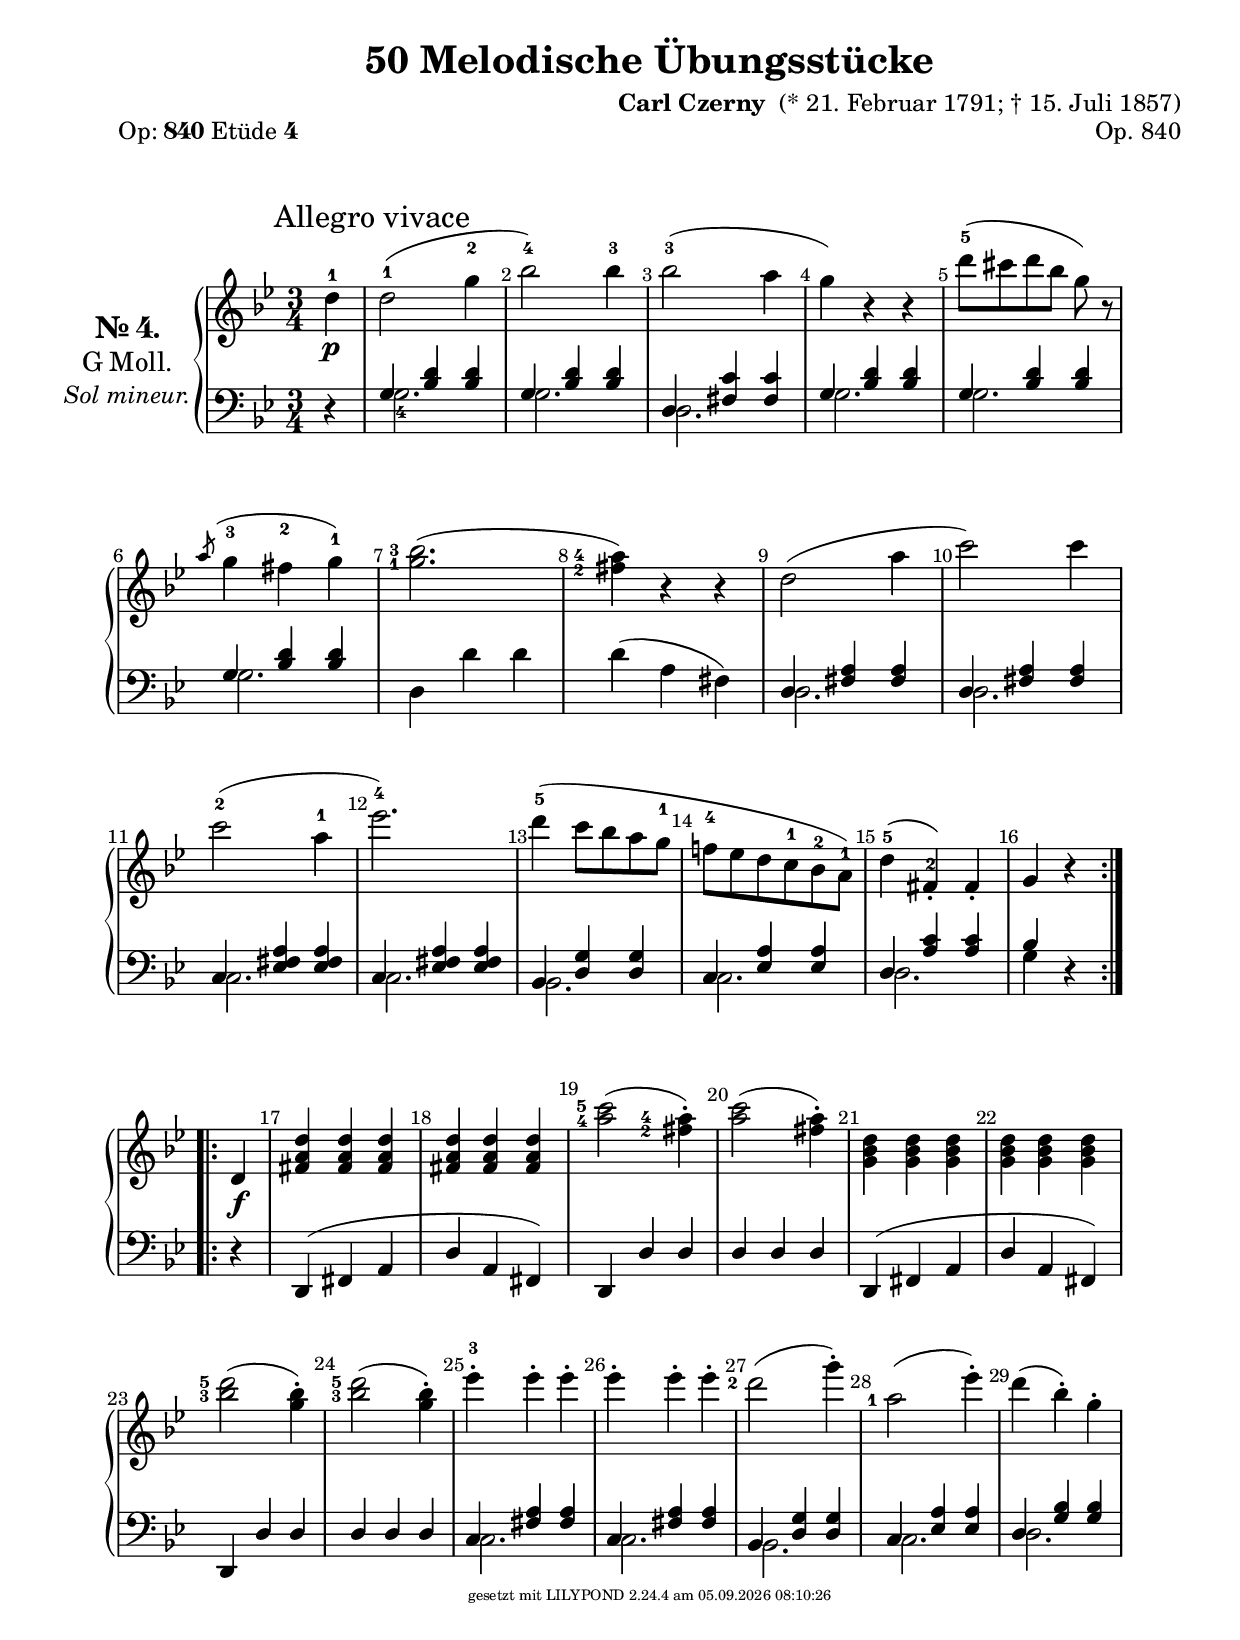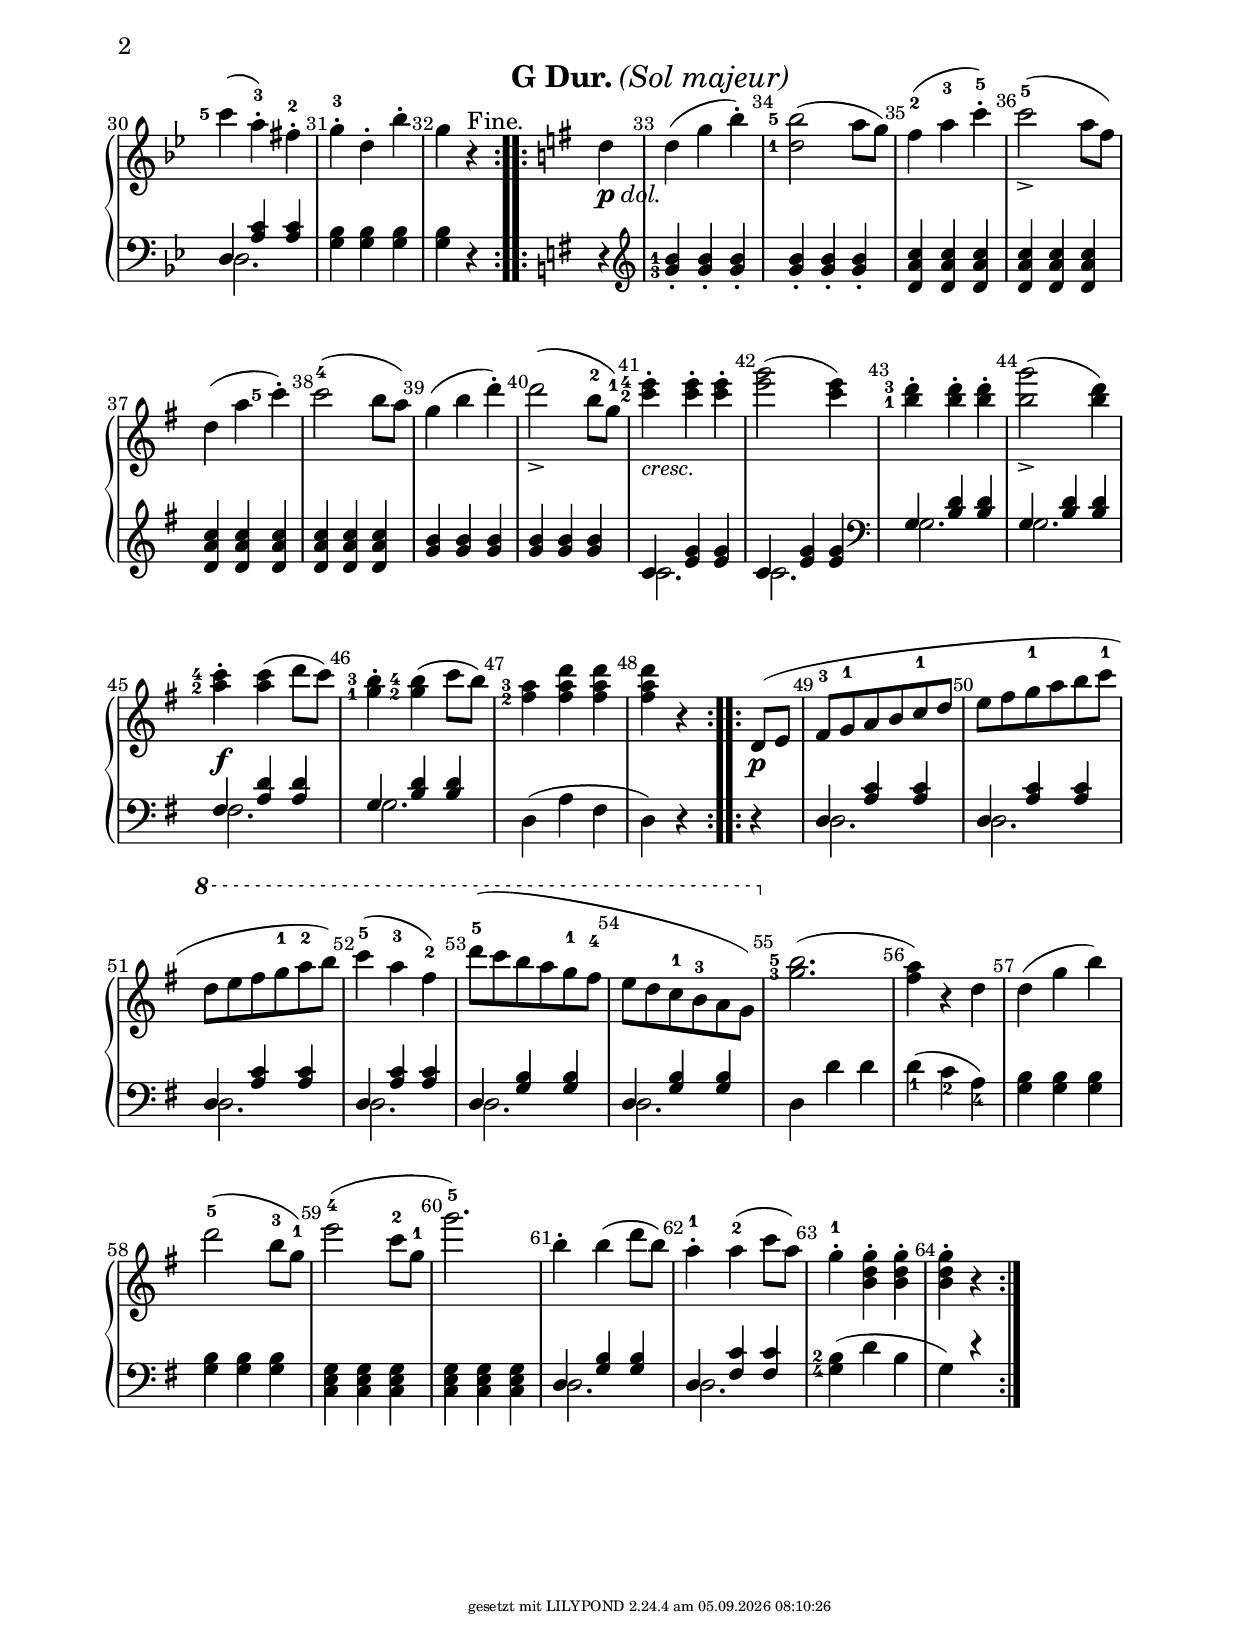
\version "2.19.37"

\language "deutsch"
%% Noten fertig, es fehlt Dynamic!

\include "Papier+Layout.ly"
%\include "letter.ly"
#(set-global-staff-size 21)
\header {
  composer            =       \markup { \bold "Carl Czerny" " (* 21. Februar 1791; † 15. Juli 1857)" }
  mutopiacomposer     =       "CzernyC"

  title               =       "50 Melodische Übungsstücke" %"50 Melodische Übungsstücke"
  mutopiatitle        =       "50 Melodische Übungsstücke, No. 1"

  opus                =       "Op. 840"
  piece               =       \markup { "Op:" \number \tiny 840 "Etüde" \number \tiny 4 }
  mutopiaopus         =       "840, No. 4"

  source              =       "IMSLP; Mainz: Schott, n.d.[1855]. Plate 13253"
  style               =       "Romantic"
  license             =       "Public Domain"
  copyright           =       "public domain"
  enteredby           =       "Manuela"
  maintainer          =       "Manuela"
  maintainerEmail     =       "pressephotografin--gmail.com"
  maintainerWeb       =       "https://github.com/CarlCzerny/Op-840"
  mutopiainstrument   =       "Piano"
}

RH= \relative c'' {
  %\accidentalStyle modern
  \time 3/4
  \key b \major \partial 4
  %\set Staff.explicitKeySignatureVisibility = #all-invisible
  \set Staff.explicitKeySignatureVisibility = #end-of-line-invisible
  \set Timing.beamExceptions = #'()
  \set Timing.baseMoment = #(ly:make-moment 1/4)
  \set Staff.beatStructure = #'(2 1 ) % abhängig vom Takt
  %\override Fingering.direction = #LEFT
  \override Fingering.staff-padding = #'()
  \set fingeringOrientations = #'(left) %% für Akkorde!
  \override Fingering.direction = #UP  %% für Einzelnoten!
  \override Voice.Fingering.padding = #1
  \mark \markup  "Allegro vivace"
  \once \override TextScript.extra-offset = #'( -18 . 5 )
  %% so kriege ich das "o" zu N.o
  %\once \override Voice.Slur #'positions = #'(2.8 . 0.6)
  d4-1\p %-\markup { \small \bold o }
  d2-1( g4-2 b2-4) b4-3 b2-3( a4 g) r r
  d'8-5( cis d b g) r
  %\once \override Voice.Slur #'positions = #'(5 . 2)
  \slashedGrace a8^( g4-3 fis-2 g-1) < g-1 b-3 >2.( < fis-2 a-4 >4) r r
  d2( a'4 c2) c4
  \set Staff.beatStructure = #'(3 ) % abhängig vom Takt
  c2-2( a4-1 es'2.-4) d4-5( c8 b a g-1 f!-4 es d c-1 b-2 a-1)
  \once \override Voice.Slur #'positions = #'(4 . 7)
  d4-5( fis,-2-.) fis-. g r
  \bar ":..:" \break
  %\override Fingering.staff-padding = #'(10 . 0)
  d\f < fis a d > q q
  q q q < a'-4 c-5 >2( < fis-2 a-4 >4-.)
  < a c >2( < fis a >4-.)
  < g, b d > q q q q q < b'-3 d-5 >2( < g b >4-.) < b-3 d-5 >2( < g b >4-.)
  es'-.-3 es-. es-. es-. es-. es-.
  < d-2 >2( g4-.)
  \once \override Voice.Slur #'positions = #'(6 . 7)
  < a,-1 >2( es'4-.)
  d( b-.) g-.
  %\override Voice.Fingering.padding = #1
  < c-5 >( a-3-.) fis-2-.
  g-3-. d-. b'-. g r4^\markup { "Fine." } \bar ":..:"
  %% Teil 2 G dur.
  \key g \major
  \mark \markup { \bold "G Dur." \italic "(Sol majeur)" }
  \once \override Voice.Slur #'positions = #'(2 . 0)
  d4-\markup { \dynamic p \italic dol. } d( g h)-.
  %\override Voice.Fingering.padding = #1
  < d,-1 h'-5 >2( a'8 g)
  fis4-2( a-3 c-5-.)
  c2-5(_> a8 fis)
  \once \override Voice.Slur #'positions = #'(4 . 2)
  d4( a' < c-5 >-.) c2-4( h8 a) g4( h d-.)
  \once \override Voice.Slur #'positions = #'(-2 . 1)
  d2_>( h8-2 g-1)
  < c-2 e-4 >4-._\markup { \italic \small "cresc." } q-. q-.
  < e g >2( < c e >4)
  < h-1 d-3 >4-. q-. q-.
  < h g' >2(_> < h d >4)
  < a -2 c-4 >-.\f q( d8 c)
  < g-1 h-3 >4-. < g-2 h-4 >( c8 h)
  < fis-2 a-3 >4 < fis a d > q q r4 \bar ":..:"
  d,8(\p e fis-3 g-1 a h c-1 d e fis g-1 a h c-1
  \ottava #1 d e fis g-1 a-2 h )
  c4-5 ( a-3 fis-2 )
  d'8-5( c h a g-1 fis-4
  e d c-1 h-3 a g) \ottava #0
  < g-3 h-5 >2.(
  < fis a >4 ) r d d( g h ) d2-5 ( h8-3 g-1 )
  e'2-4 ( c8-2 g-1 g'2.-5 )
  h,4-. h ( d8 h ) a4-1-. a-2 ( c8 a )
  g4-1-. < h, d g >-. q-. q-. r \bar ":..:"
}

LHI = \relative c' {
  \clef bass  \key b \major \partial 4
  \voiceOne
  \mergeDifferentlyHeadedOn
  \mergeDifferentlyDottedOn
  \set fingeringOrientations = #'(left)  %% Akkorde
  \override Fingering.direction = #DOWN  %% Einzelnoten
  \override Fingering.staff-padding = #'()
  d,4\rest
  g4 < b d > q g q q
  d < fis c' > q g < b d > q g q q g q q
  s2. s d4 < fis a > q d q q
  c < es fis a > q c q q b < d g > q c < es a > q d < a' c > q b4 s4
  d,4\rest
  %\once \override Slur.control-points = #'((0.5 . 1) (4 . 4.8) (14 . 4.8) (18.5 . 1))
  \once \override Voice.Slur #'positions = #'(7 . 4)
  d,( fis a d a fis) d d' d d d d
  %\once \override Slur.control-points = #'((0.5 . 1) (4 . 4.8) (14 . 4.8) (18.5 . 1))
  \once \override Voice.Slur #'positions = #'(7 . 4)
  d,( fis a d a fis) d d' d d d d
  c < fis a > q c q q b < d g > q c < es a > q d < g b > q d < a' c > q s2. s4 s4
  \key g \major
  d,4\rest \clef treble
  < g'-3 h-1 >4_. q_. q_. q_. q_. q_.
  < d a' c > q q q q q q q q q q q
  < g h > q q q q q
  c,4 < e g > q c q q \clef bass
  g < h d > q g q q fis < a d > q g < h d > q
  s2. s4 s4 s4
  d, < a' c > q d, q q d q q d q q d < g h > q d q q
  s2. * 6
  d4 < g h > q d < fis c' > q
}

LHII = \relative c' {
  \partial 4
  \voiceTwo
  \set fingeringOrientations = #'(left)
  \override Fingering.direction = #LEFT
  \override Fingering.staff-padding = #'()
  s4
  g2.-4 g d g g g d4 d'4 d d^( a fis)
  d2. d c c b c d g4 d4\rest
  s4 s2. s s s s s s s
  c c b c d d < g b >4 q q q d4\rest
  s4 s2. * 8
  c'2. c g g fis g d4^( a' fis d) d4\rest
  d4\rest d2. d d d d d d4 d' d
  d-1^( c-2 a-4 ) < g h > q q q q q
  < c, e g > q q q q q
  d2. d < g-4 h-2 >4^( d' h g ) d'4\rest
}

\score
{
  \new PianoStaff \with {
    instrumentName = \markup {
      \center-column {
        \line {
          \bold \huge { "№" }
          \number 4.
        }
        \line \large { G Moll. }
        \italic \line { Sol mineur. }
      }
    }
    shortInstrumentName = ""
  }
  <<
    \new Staff="Discant"
    \with
    {
      \consists "Bar_number_engraver"
      \override BarNumber.padding = #0
      \override BarNumber.self-alignment-X = #CENTER
      \override BarNumber.break-visibility = #end-of-line-invisible
      \override BarNumber.outside-staff-priority = #10
      \override Slur.outside-staff-priority = #150
    }
    {
      <<
        \set Staff.explicitKeySignatureVisibility = #begin-of-line-visible
        \RH
      >>
    }
    \new Staff="Bass" {

      <<
        \new Voice = "first"
        \relative c'
        \LHI
        \new Voice= "second"
        \LHII
      >>
    }
  >>
  \layout { }
  \midi { }
}
